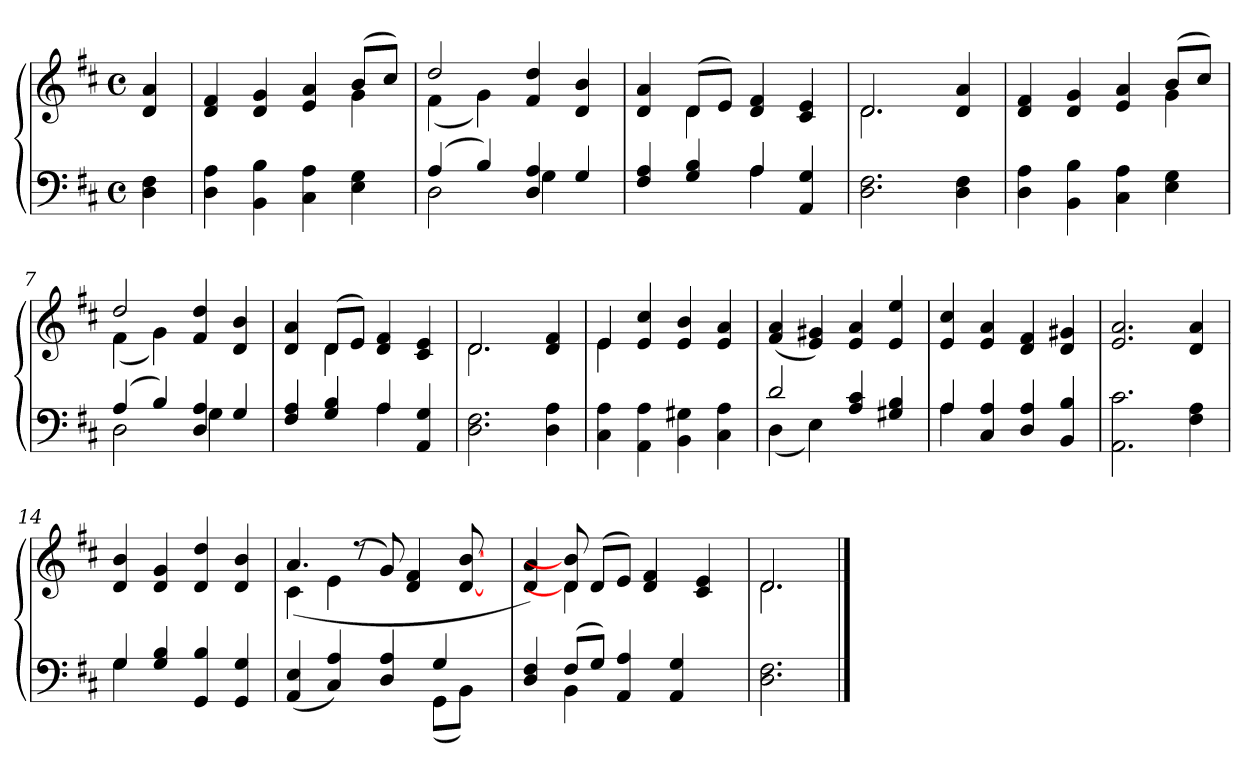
**kern	**kern
*part2	*part1
*staff2	*staff1
*clefF4	*clefG2
*k[f#c#]	*k[f#c#]
*D:	*D:
*M4/4	*M4/4
*met(c)	*met(c)
*MM109	*MM109
=1	=1
4D\ 4F#\	4d/ 4a/
=2	=2
*	*^
4D\ 4A\	4d/ 4f#/	2.ryy
4BB\ 4B\	4d/ 4g/	.
4C#\ 4A\	4e/ 4a/	.
4E\ 4G\	(>8b/L	4g\
.	8cc#/J)	.
=3	=3	=3
*^	*	*
(>4A/	2D\	2dd/	(<4f#\
4B/)	.	.	4g\)
4D/ 4A/	4G\	4f#/ 4dd/	2ryy
4G/	4ryy	4d/ 4b/	.
=4	=4	=4	=4
4F#/ 4A/	2ryy	4d/ 4a/	4ryy
4G/ 4B/	.	(>8d/L	4d\
.	.	8e/J)	.
4A/	4A\	4d/ 4f#/	2ryy
4AA/ 4G/	4ryy	4c#/ 4e/	.
*v	*v	*	*
=5	=5	=5
2.D\ 2.F#\	2.d/	2.d\
4D\ 4F#\	4d/ 4a/	4ryy
=6	=6	=6
4D\ 4A\	4d/ 4f#/	2.ryy
4BB\ 4B\	4d/ 4g/	.
4C#\ 4A\	4e/ 4a/	.
4E\ 4G\	(>8b/L	4g\
.	8cc#/J)	.
=7	=7	=7
*^	*	*
(>4A/	2D\	2dd/	(<4f#\
4B/)	.	.	4g\)
4D/ 4A/	4G\	4f#/ 4dd/	2ryy
4G/	4ryy	4d/ 4b/	.
=8	=8	=8	=8
4F#/ 4A/	2ryy	4d/ 4a/	4ryy
4G/ 4B/	.	(>8d/L	4d\
.	.	8e/J)	.
4A/	4A\	4d/ 4f#/	2ryy
4AA/ 4G/	4ryy	4c#/ 4e/	.
*v	*v	*	*
=9	=9	=9
2.D\ 2.F#\	2.d/	2.d\
4D\ 4A\	4d/ 4f#/	4ryy
!!LO:LB:g=z	!!
=10	=10	=10
4C#\ 4A\	4e/	4e\
4AA\ 4A\	4e/ 4cc#/	2.ryy
4BB\ 4G#X\	4e/ 4b/	.
4C#\ 4A\	4e/ 4a/	.
*	*v	*v
=11	=11
*^	*
2d/	(<4D\	(<4f#/ 4a/
.	4E\)	4e/ 4g#X/)
4A/ 4c#/	2ryy	4e/ 4a/
4G#X/ 4B/	.	4e/ 4ee/
=12	=12	=12
4A/	4A\	4e/ 4cc#/
4C#/ 4A/	2.ryy	4e/ 4a/
4D/ 4A/	.	4d/ 4f#/
4BB/ 4B/	.	4d/ 4g#X/
*v	*v	*
=13	=13
2.AA\ 2.c#\	2.e/ 2.a/
4F#\ 4A\	4d/ 4a/
=14	=14
*^	*
4G/	4G\	4d/ 4b/
4G/ 4B/	2.ryy	4d/ 4g/
4GG/ 4B/	.	4d/ 4dd/
4GG/ 4G/	.	4d/ 4b/
=15	=15	=15
*	*	*^
(>4AA/ 4E/	2.ryy	4.a/	(<4c#\
4C#/ 4A/)	.	.	4e\
.	.	(<8r	.
4D/ 4A/	.	8g/)	8ryy
.	.	4d/ 4f#/	2ryy
4G/	(<8GG\L	.	.
.	8BB\J)	[8d/ [8b/	.
8ryy	8ryy	8ryy	.
=16	=16	=16	=16
4D/ 4F#/	4ryy	4d/ 4a/)	4ryy
(>8F#/L	4BB\	8d/] 8b/]	4d\
8G/J)	.	(>8d/L	.
4AA/ 4A/	8ryy	8e/J)	2ryy
.	2ryy	4d/ 4f#/	.
4AA/ 4G/	.	.	.
.	.	4c#/ 4e/	.
8ryy	.	.	8ryy
*v	*v	*	*
=17	=17	=17
2.D\ 2.F#\	2.d/	2.d\
*	*v	*v
==	==
*-	*-
